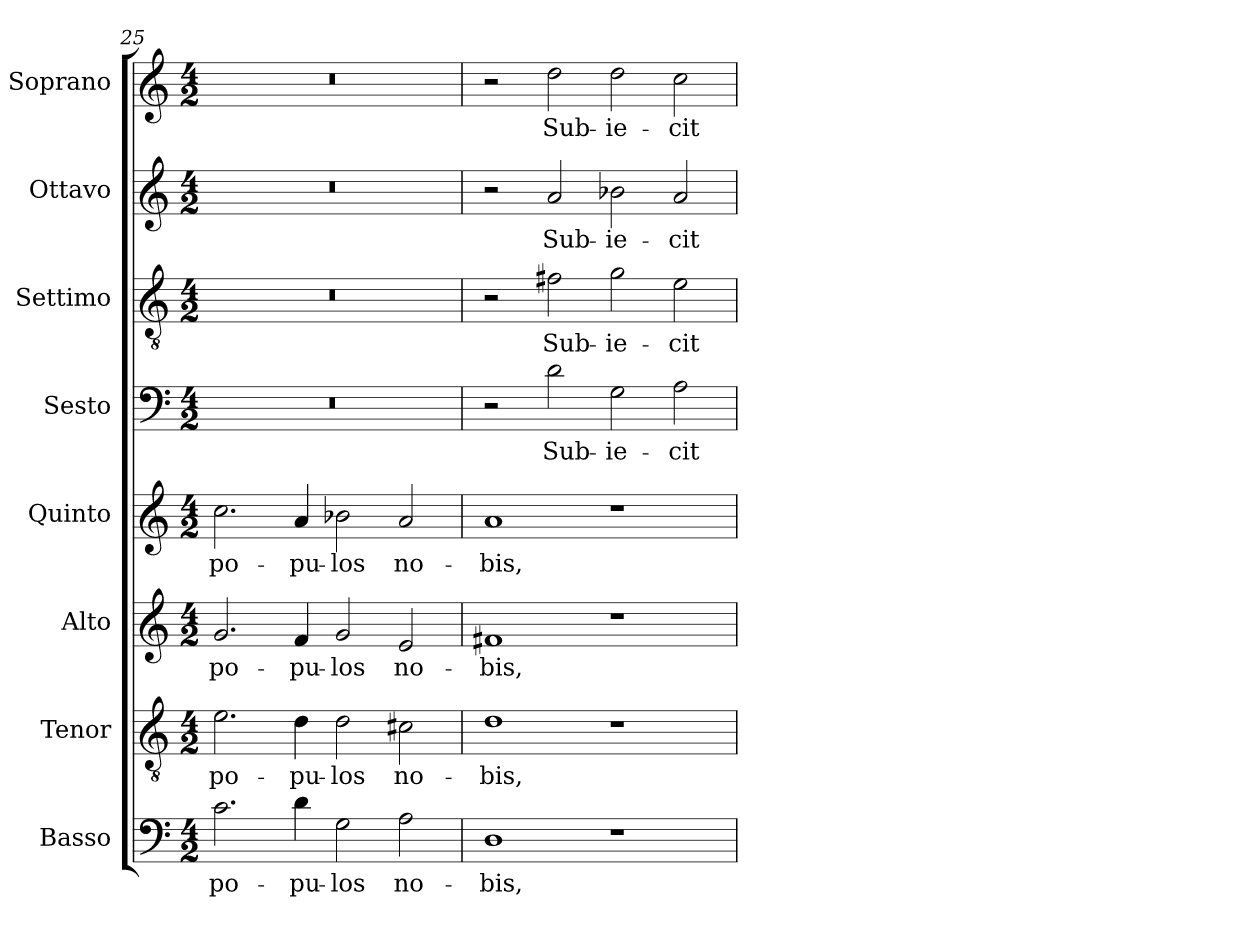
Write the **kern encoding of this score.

**kern	**text	**kern	**text	**kern	**text	**kern	**text	**kern	**text	**kern	**text	**kern	**text	**kern	**text
*part8	*part8	*part7	*part7	*part6	*part6	*part5	*part5	*part4	*part4	*part3	*part3	*part2	*part2	*part1	*part1
*staff8	*staff8	*staff7	*staff7	*staff6	*staff6	*staff5	*staff5	*staff4	*staff4	*staff3	*staff3	*staff2	*staff2	*staff1	*staff1
*I"Basso	*	*I"Tenor	*	*I"Alto	*	*I"Quinto	*	*I"Sesto	*	*I"Settimo	*	*I"Ottavo	*	*I"Soprano	*
*I'B.	*	*I'T.	*	*I'A.	*	*I'Q.	*	*I'Ss.	*	*I'St.	*	*I'Ot.	*	*I'S.	*
*clefF4	*	*clefGv2	*	*clefG2	*	*clefG2	*	*clefF4	*	*clefGv2	*	*clefG2	*	*clefG2	*
*	*	*ITrd7c12	*	*	*	*	*	*	*	*ITrd7c12	*	*	*	*	*
*k[]	*	*k[]	*	*k[]	*	*k[]	*	*k[]	*	*k[]	*	*k[]	*	*k[]	*
*C:	*	*C:	*	*C:	*	*C:	*	*C:	*	*C:	*	*C:	*	*C:	*
*M4/2	*	*M4/2	*	*M4/2	*	*M4/2	*	*M4/2	*	*M4/2	*	*M4/2	*	*M4/2	*
=25	=25	=25	=25	=25	=25	=25	=25	=25	=25	=25	=25	=25	=25	=25	=25
!	!LO:LY:b:color=#000000	!	!	!	!	!	!	!	!	!	!	!	!	!	!
!	!	!	!LO:LY:b:color=#000000	!	!	!	!	!	!	!	!	!	!	!	!
!	!	!	!	!	!LO:LY:b:color=#000000	!	!	!	!	!	!	!	!	!	!
!	!	!	!	!	!	!	!LO:LY:b:color=#000000	!LO:N:vis=1	!	!LO:N:vis=1	!	!LO:N:vis=1	!	!LO:N:vis=1	!
2.ci\	po-	2.Ei\	po-	2.gi/	po-	2.cci\	po-	0r	.	0r	.	0r	.	0r	.
!	!LO:LY:b:color=#000000	!	!	!	!	!	!	!	!	!	!	!	!	!	!
!	!	!	!LO:LY:b:color=#000000	!	!	!	!	!	!	!	!	!	!	!	!
!	!	!	!	!	!LO:LY:b:color=#000000	!	!	!	!	!	!	!	!	!	!
!	!	!	!	!	!	!	!LO:LY:b:color=#000000	!	!	!	!	!	!	!	!
4di\	-pu-	4Di\	-pu-	4fi/	-pu-	4ai/	-pu-	.	.	.	.	.	.	.	.
!	!LO:LY:b:color=#000000	!	!	!	!	!	!	!	!	!	!	!	!	!	!
!	!	!	!LO:LY:b:color=#000000	!	!	!	!	!	!	!	!	!	!	!	!
!	!	!	!	!	!LO:LY:b:color=#000000	!	!	!	!	!	!	!	!	!	!
!	!	!	!	!	!	!	!LO:LY:b:color=#000000	!	!	!	!	!	!	!	!
2Gi\	-los	2Di\	-los	2gi/	-los	2b-Xi\	-los	.	.	.	.	.	.	.	.
!	!LO:LY:b:color=#000000	!	!	!	!	!	!	!	!	!	!	!	!	!	!
!	!	!	!LO:LY:b:color=#000000	!	!	!	!	!	!	!	!	!	!	!	!
!	!	!	!	!	!LO:LY:b:color=#000000	!	!	!	!	!	!	!	!	!	!
!	!	!	!	!	!	!	!LO:LY:b:color=#000000	!	!	!	!	!	!	!	!
2Ai\	no-	2C#Xi\	no-	2ei/	no-	2ai/	no-	.	.	.	.	.	.	.	.
=26	=26	=26	=26	=26	=26	=26	=26	=26	=26	=26	=26	=26	=26	=26	=26
!	!LO:LY:b:color=#000000	!	!	!	!	!	!	!	!	!	!	!	!	!	!
!	!	!	!LO:LY:b:color=#000000	!	!	!	!	!	!	!	!	!	!	!	!
!	!	!	!	!	!LO:LY:b:color=#000000	!	!	!	!	!	!	!	!	!	!
!	!	!	!	!	!	!	!LO:LY:b:color=#000000	!	!	!	!	!	!	!	!
1Di	-bis,	1Di	-bis,	1f#Xi	-bis,	1ai	-bis,	2r	.	2r	.	2r	.	2r	.
!	!	!	!	!	!	!	!	!	!LO:LY:b:color=#000000	!	!	!	!	!	!
!	!	!	!	!	!	!	!	!	!	!	!LO:LY:b:color=#000000	!	!	!	!
!	!	!	!	!	!	!	!	!	!	!	!	!	!LO:LY:b:color=#000000	!	!
!	!	!	!	!	!	!	!	!	!	!	!	!	!	!	!LO:LY:b:color=#000000
.	.	.	.	.	.	.	.	2di\	Sub-	2F#Xi\	Sub-	2ai/	Sub-	2ddi\	Sub-
!	!	!	!	!	!	!	!	!	!LO:LY:b:color=#000000	!	!	!	!	!	!
!	!	!	!	!	!	!	!	!	!	!	!LO:LY:b:color=#000000	!	!	!	!
!	!	!	!	!	!	!	!	!	!	!	!	!	!LO:LY:b:color=#000000	!	!
!	!	!	!	!	!	!	!	!	!	!	!	!	!	!	!LO:LY:b:color=#000000
1r	.	1r	.	1r	.	1r	.	2Gi\	-ie-	2Gi\	-ie-	2b-Xi\	-ie-	2ddi\	-ie-
!	!	!	!	!	!	!	!	!	!LO:LY:b:color=#000000	!	!	!	!	!	!
!	!	!	!	!	!	!	!	!	!	!	!LO:LY:b:color=#000000	!	!	!	!
!	!	!	!	!	!	!	!	!	!	!	!	!	!LO:LY:b:color=#000000	!	!
!	!	!	!	!	!	!	!	!	!	!	!	!	!	!	!LO:LY:b:color=#000000
.	.	.	.	.	.	.	.	2Ai\	-cit	2Ei\	-cit	2ai/	-cit	2cci\	-cit
=	=	=	=	=	=	=	=	=	=	=	=	=	=	=	=
*-	*-	*-	*-	*-	*-	*-	*-	*-	*-	*-	*-	*-	*-	*-	*-
